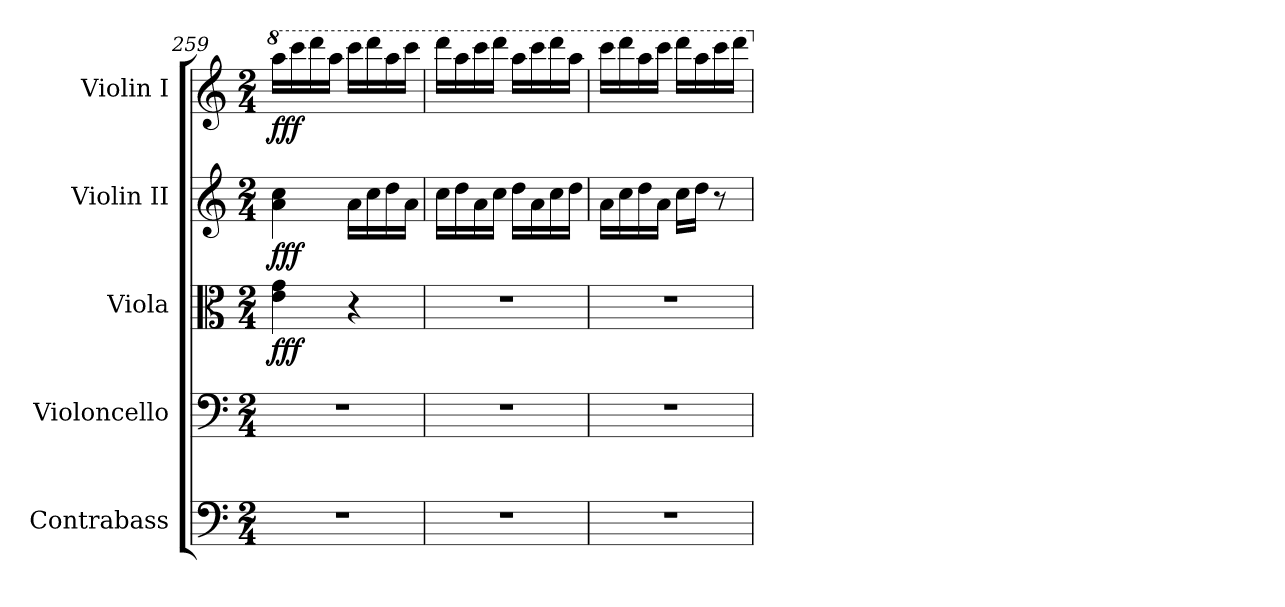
**kern	**kern	**kern	**dynam	**kern	**dynam	**kern	**dynam
*part5	*part4	*part3	*part3	*part2	*part2	*part1	*part1
*staff5	*staff4	*staff3	*staff3	*staff2	*staff2	*staff1	*staff1
*I"Contrabass	*I"Violoncello	*I"Viola	*	*I"Violin II	*	*I"Violin I	*
*I'Cb.	*I'Vc.	*I'Vla.	*	*I'Vln. II	*	*I'Vln. I	*
*clefF4	*clefF4	*clefC3	*	*clefG2	*	*clefG2	*
*ITrd7c12	*	*	*	*	*	*	*
*k[]	*k[]	*k[]	*	*k[]	*	*k[]	*
*M2/4	*M2/4	*M2/4	*	*M2/4	*	*M2/4	*
*	*	*	*	*	*	*8va	*
=259	=259	=259	=259	=259	=259	=259	=259
!	!	!	!LO:DY:b	!	!LO:DY:b	!	!LO:DY:b
2r	2r	4e\ 4g\	fff	4a\ 4cc\	fff	16aaa\LL	fff
.	.	.	.	.	.	16cccc\	.
.	.	.	.	.	.	16dddd\	.
.	.	.	.	.	.	16aaa\JJ	.
.	.	4r	.	16a\LL	.	16cccc\LL	.
.	.	.	.	16cc\	.	16dddd\	.
.	.	.	.	16dd\	.	16aaa\	.
.	.	.	.	16a\JJ	.	16cccc\JJ	.
!!LO:LB:g=z
=260	=260	=260	=260	=260	=260	=260	=260
2r	2r	2r	.	16cc\LL	.	16dddd\LL	.
.	.	.	.	16dd\	.	16aaa\	.
.	.	.	.	16a\	.	16cccc\	.
.	.	.	.	16cc\JJ	.	16dddd\JJ	.
.	.	.	.	16dd\LL	.	16aaa\LL	.
.	.	.	.	16a\	.	16cccc\	.
.	.	.	.	16cc\	.	16dddd\	.
.	.	.	.	16dd\JJ	.	16aaa\JJ	.
=261	=261	=261	=261	=261	=261	=261	=261
2r	2r	2r	.	16a\LL	.	16cccc\LL	.
.	.	.	.	16cc\	.	16dddd\	.
.	.	.	.	16dd\	.	16aaa\	.
.	.	.	.	16a\JJ	.	16cccc\JJ	.
.	.	.	.	16cc\LL	.	16dddd\LL	.
.	.	.	.	16dd\JJ	.	16aaa\	.
.	.	.	.	8r	.	16cccc\	.
.	.	.	.	.	.	16dddd\JJ	.
*	*	*	*	*	*	*X8va	*
=	=	=	=	=	=	=	=
*-	*-	*-	*-	*-	*-	*-	*-
